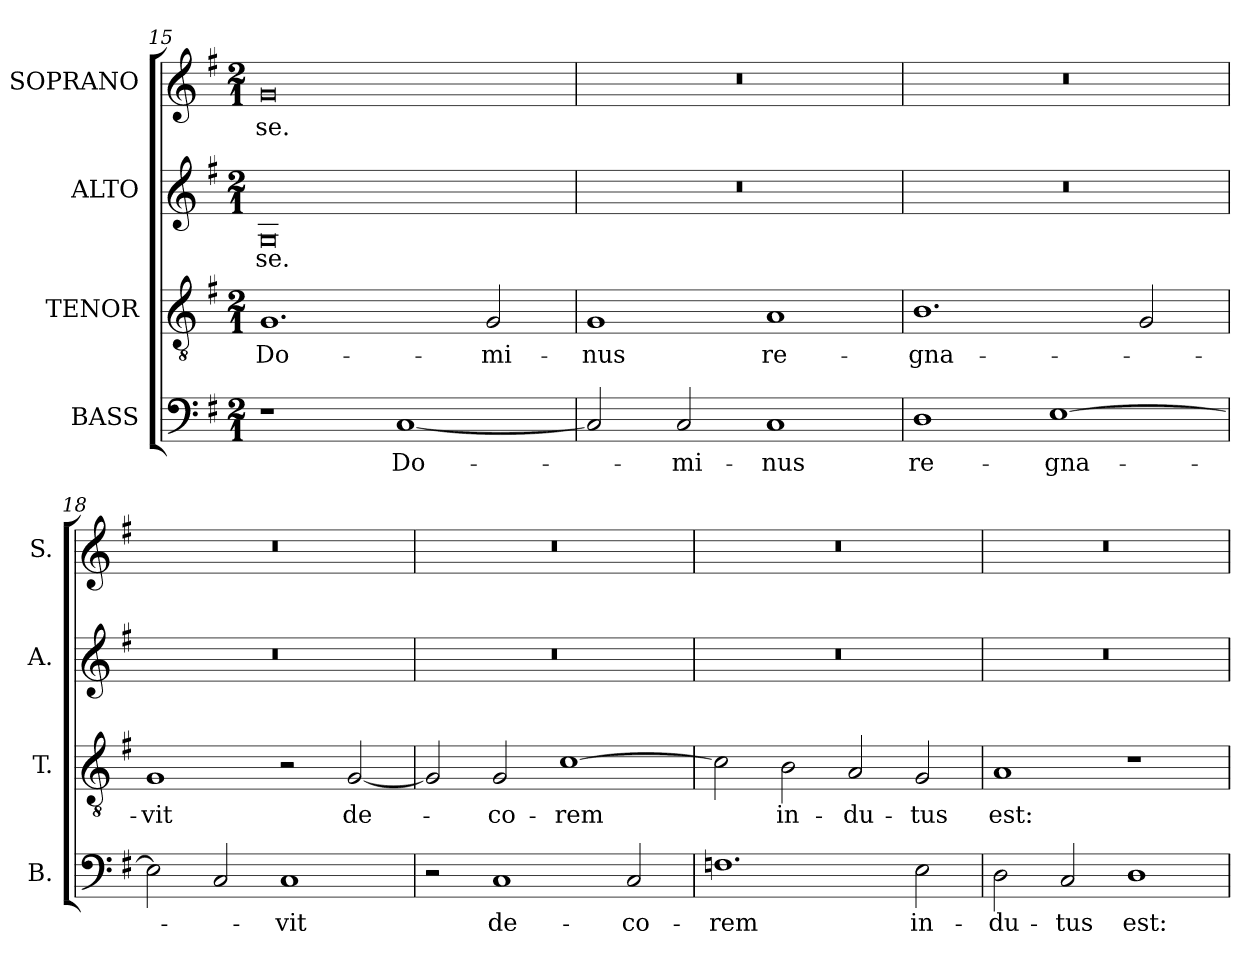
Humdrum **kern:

**kern	**text	**kern	**text	**kern	**text	**kern	**text
*part4	*part4	*part3	*part3	*part2	*part2	*part1	*part1
*staff4	*staff4	*staff3	*staff3	*staff2	*staff2	*staff1	*staff1
*I"BASS	*	*I"TENOR	*	*I"ALTO	*	*I"SOPRANO	*
*I'B.	*	*I'T.	*	*I'A.	*	*I'S.	*
*clefF4	*	*clefGv2	*	*clefG2	*	*clefG2	*
*	*	*ITrd7c12	*	*	*	*	*
*k[f#]	*	*k[f#]	*	*k[f#]	*	*k[f#]	*
*G:	*	*G:	*	*G:	*	*G:	*
*M2/1	*	*M2/1	*	*M2/1	*	*M2/1	*
=15	=15	=15	=15	=15	=15	=15	=15
!	!	!	!LO:LY:b:color=#000000	!	!	!	!
!	!	!	!	!	!LO:LY:b:color=#000000	!	!
!	!	!	!	!	!	!	!LO:LY:b:color=#000000
1r	.	1.GGi	Do-	0Gi	se.	0gi	se.
!	!LO:LY:b:color=#000000	!	!	!	!	!	!
[1Ci	Do-	.	.	.	.	.	.
!	!	!	!LO:LY:b:color=#000000	!	!	!	!
.	.	2GGi/	-mi-	.	.	.	.
=16	=16	=16	=16	=16	=16	=16	=16
!	!	!	!LO:LY:b:color=#000000	!LO:N:vis=1	!	!LO:N:vis=1	!
2Ci/]	.	1GGi	-nus	0r	.	0r	.
!	!LO:LY:b:color=#000000	!	!	!	!	!	!
2Ci/	-mi-	.	.	.	.	.	.
!	!LO:LY:b:color=#000000	!	!	!	!	!	!
!	!	!	!LO:LY:b:color=#000000	!	!	!	!
1Ci	-nus	1AAi	re-	.	.	.	.
!!LO:LB:g=z
=17	=17	=17	=17	=17	=17	=17	=17
!	!LO:LY:b:color=#000000	!	!	!	!	!	!
!	!	!	!LO:LY:b:color=#000000	!LO:N:vis=1	!	!LO:N:vis=1	!
1Di	re-	1.BBi	-gna-	0r	.	0r	.
!	!LO:LY:b:color=#000000	!	!	!	!	!	!
[1Ei	-gna-	.	.	.	.	.	.
.	.	2GGi/	.	.	.	.	.
=18	=18	=18	=18	=18	=18	=18	=18
!	!	!	!LO:LY:b:color=#000000	!LO:N:vis=1	!	!LO:N:vis=1	!
2Ei\]	.	1GGi	-vit	0r	.	0r	.
2Ci/	.	.	.	.	.	.	.
!	!LO:LY:b:color=#000000	!	!	!	!	!	!
1Ci	-vit	2r	.	.	.	.	.
!	!	!	!LO:LY:b:color=#000000	!	!	!	!
.	.	[2GGi/	de-	.	.	.	.
=19	=19	=19	=19	=19	=19	=19	=19
!	!	!	!	!LO:N:vis=1	!	!LO:N:vis=1	!
2r	.	2GGi/]	.	0r	.	0r	.
!	!LO:LY:b:color=#000000	!	!	!	!	!	!
!	!	!	!LO:LY:b:color=#000000	!	!	!	!
1Ci	de-	2GGi/	-co-	.	.	.	.
!	!	!	!LO:LY:b:color=#000000	!	!	!	!
.	.	[1Ci	-rem	.	.	.	.
!	!LO:LY:b:color=#000000	!	!	!	!	!	!
2Ci/	-co-	.	.	.	.	.	.
=20	=20	=20	=20	=20	=20	=20	=20
!	!LO:LY:b:color=#000000	!	!	!LO:N:vis=1	!	!LO:N:vis=1	!
1.Fni	-rem	2Ci\]	.	0r	.	0r	.
!	!	!	!LO:LY:b:color=#000000	!	!	!	!
.	.	2BBi\	in-	.	.	.	.
!	!	!	!LO:LY:b:color=#000000	!	!	!	!
.	.	2AAi/	-du-	.	.	.	.
!	!LO:LY:b:color=#000000	!	!	!	!	!	!
!	!	!	!LO:LY:b:color=#000000	!	!	!	!
2Ei\	in-	2GGi/	-tus	.	.	.	.
=21	=21	=21	=21	=21	=21	=21	=21
!	!LO:LY:b:color=#000000	!	!	!	!	!	!
!	!	!	!LO:LY:b:color=#000000	!LO:N:vis=1	!	!LO:N:vis=1	!
2Di\	-du-	1AAi	est:	0r	.	0r	.
!	!LO:LY:b:color=#000000	!	!	!	!	!	!
2Ci/	-tus	.	.	.	.	.	.
!	!LO:LY:b:color=#000000	!	!	!	!	!	!
1Di	est:	1r	.	.	.	.	.
=	=	=	=	=	=	=	=
*-	*-	*-	*-	*-	*-	*-	*-
